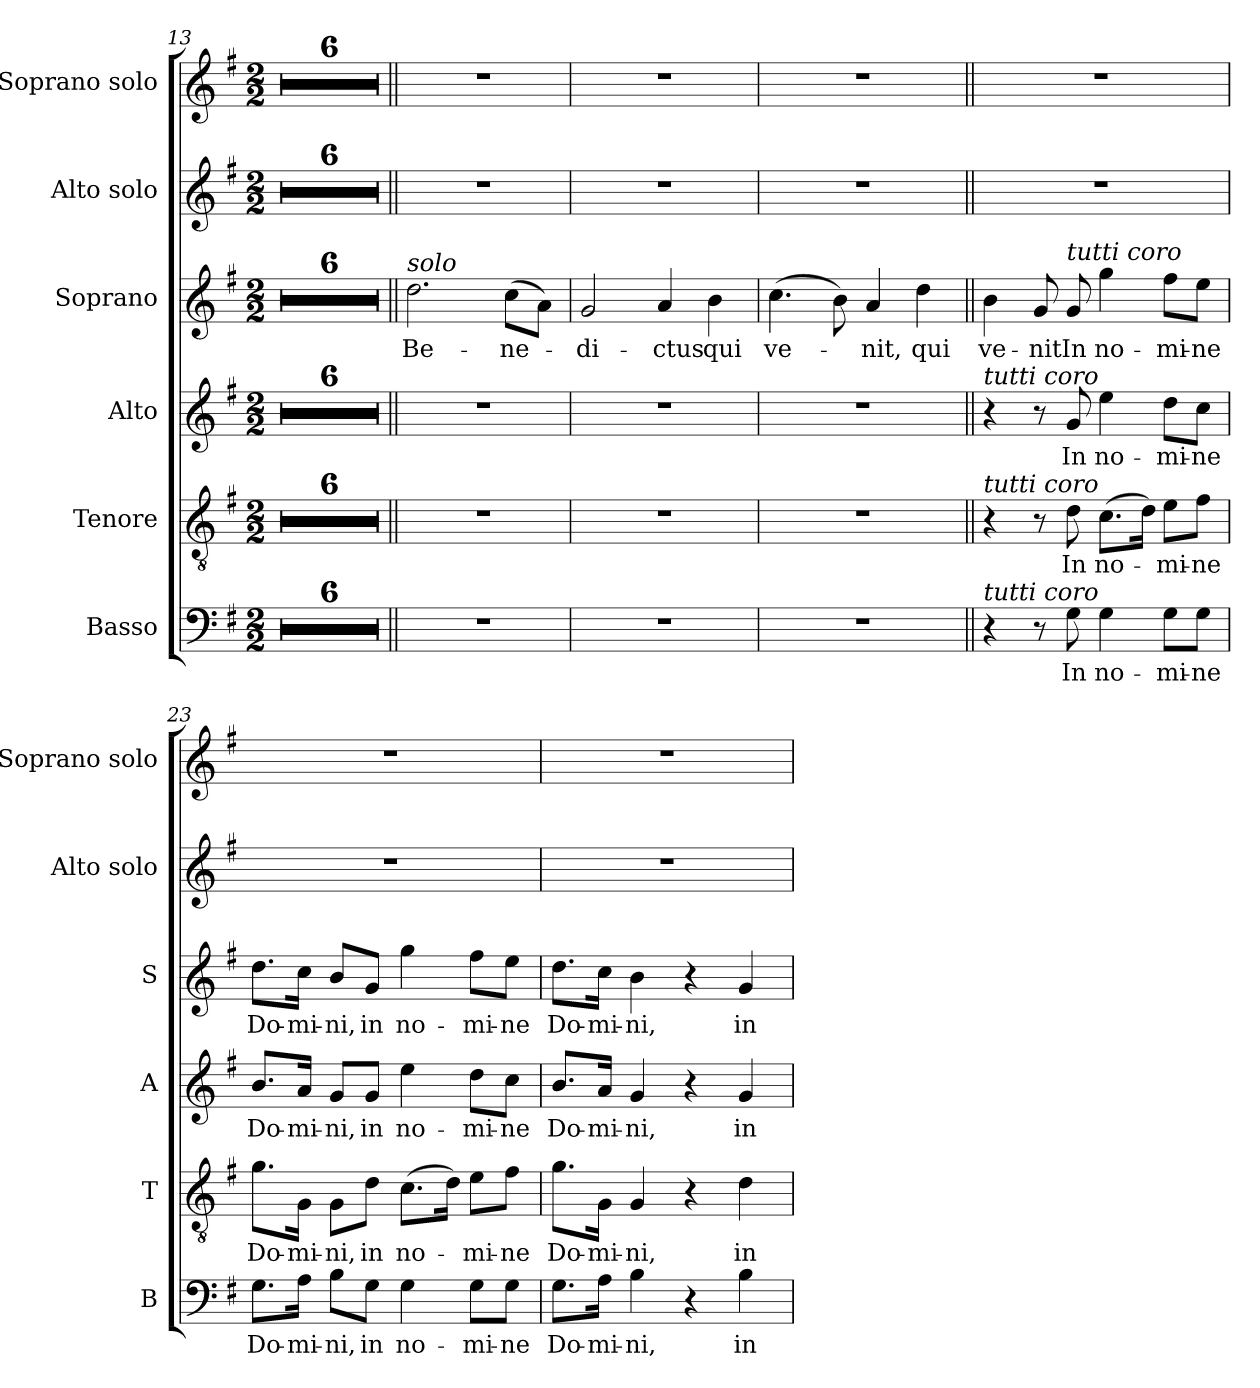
**kern	**text	**kern	**text	**kern	**text	**kern	**text	**kern	**kern
*part6	*part6	*part5	*part5	*part4	*part4	*part3	*part3	*part2	*part1
*staff6	*staff6	*staff5	*staff5	*staff4	*staff4	*staff3	*staff3	*staff2	*staff1
*I"Basso	*	*I"Tenore	*	*I"Alto	*	*I"Soprano	*	*I"Alto solo	*I"Soprano solo
*I'B	*	*I'T	*	*I'A	*	*I'S	*	*I'Alto solo	*I'Soprano solo
*clefF4	*	*clefGv2	*	*clefG2	*	*clefG2	*	*clefG2	*clefG2
*k[f#]	*	*k[f#]	*	*k[f#]	*	*k[f#]	*	*k[f#]	*k[f#]
*G:	*	*G:	*	*G:	*	*G:	*	*G:	*G:
*M2/2	*	*M2/2	*	*M2/2	*	*M2/2	*	*M2/2	*M2/2
=13	=13	=13	=13	=13	=13	=13	=13	=13	=13
1r	.	1r	.	1r	.	1r	.	1r	1r
=14	=14	=14	=14	=14	=14	=14	=14	=14	=14
1r	.	1r	.	1r	.	1r	.	1r	1r
=15	=15	=15	=15	=15	=15	=15	=15	=15	=15
1r	.	1r	.	1r	.	1r	.	1r	1r
=16	=16	=16	=16	=16	=16	=16	=16	=16	=16
1r	.	1r	.	1r	.	1r	.	1r	1r
=17	=17	=17	=17	=17	=17	=17	=17	=17	=17
1r	.	1r	.	1r	.	1r	.	1r	1r
=18	=18	=18	=18	=18	=18	=18	=18	=18	=18
1r	.	1r	.	1r	.	1r	.	1r	1r
=19||	=19||	=19||	=19||	=19||	=19||	=19||	=19||	=19||	=19||
!	!	!	!	!	!	!LO:TX:a:i:t=solo	!	!	!
1r	.	1r	.	1r	.	2.dd\	Be-	1r	1r
.	.	.	.	.	.	(>8cc\L	-ne-	.	.
.	.	.	.	.	.	8a\J)	.	.	.
=20	=20	=20	=20	=20	=20	=20	=20	=20	=20
1r	.	1r	.	1r	.	2g/	-di-	1r	1r
.	.	.	.	.	.	4a/	-ctus	.	.
.	.	.	.	.	.	4b\	qui	.	.
=21	=21	=21	=21	=21	=21	=21	=21	=21	=21
1r	.	1r	.	1r	.	(>4.cc\	ve-	1r	1r
.	.	.	.	.	.	8b\)	.	.	.
.	.	.	.	.	.	4a/	-nit,	.	.
.	.	.	.	.	.	4dd\	qui	.	.
=22||	=22||	=22||	=22||	=22||	=22||	=22||	=22||	=22||	=22||
!	!	!	!	!LO:TX:a:i:t=tutti coro	!	!	!	!	!
!	!	!LO:TX:a:i:t=tutti coro	!	!	!	!	!	!	!
!LO:TX:a:i:t=tutti coro	!	!	!	!	!	!	!	!	!
4r	.	4r	.	4r	.	4b\	ve-	1r	1r
8r	.	8r	.	8r	.	8g/	-nit	.	.
!	!	!	!	!	!	!LO:TX:a:i:t=tutti coro	!	!	!
8G\	In	8d\	In	8g/	In	8g/	In	.	.
4G\	no-	(>8.c\L	no-	4ee\	no-	4gg\	no-	.	.
.	.	16d\Jk)	.	.	.	.	.	.	.
8G\L	-mi-	8e\L	-mi-	8dd\L	-mi-	8ff#\L	-mi-	.	.
8G\J	-ne	8f#\J	-ne	8cc\J	-ne	8ee\J	-ne	.	.
!!LO:LB:g=z
=23	=23	=23	=23	=23	=23	=23	=23	=23	=23
8.G\L	Do-	8.g\L	Do-	8.b/L	Do-	8.dd\L	Do-	1r	1r
16A\Jk	-mi-	16G\Jk	-mi-	16a/Jk	-mi-	16cc\Jk	-mi-	.	.
8B\L	-ni,	8G\L	-ni,	8g/L	-ni,	8b/L	-ni,	.	.
8G\J	in	8d\J	in	8g/J	in	8g/J	in	.	.
4G\	no-	(>8.c\L	no-	4ee\	no-	4gg\	no-	.	.
.	.	16d\Jk)	.	.	.	.	.	.	.
8G\L	-mi-	8e\L	-mi-	8dd\L	-mi-	8ff#\L	-mi-	.	.
8G\J	-ne	8f#\J	-ne	8cc\J	-ne	8ee\J	-ne	.	.
=24	=24	=24	=24	=24	=24	=24	=24	=24	=24
8.G\L	Do-	8.g\L	Do-	8.b/L	Do-	8.dd\L	Do-	1r	1r
16A\Jk	-mi-	16G\Jk	-mi-	16a/Jk	-mi-	16cc\Jk	-mi-	.	.
4B\	-ni,	4G/	-ni,	4g/	-ni,	4b\	-ni,	.	.
4r	.	4r	.	4r	.	4r	.	.	.
4B\	in	4d\	in	4g/	in	4g/	in	.	.
=	=	=	=	=	=	=	=	=	=
*-	*-	*-	*-	*-	*-	*-	*-	*-	*-
